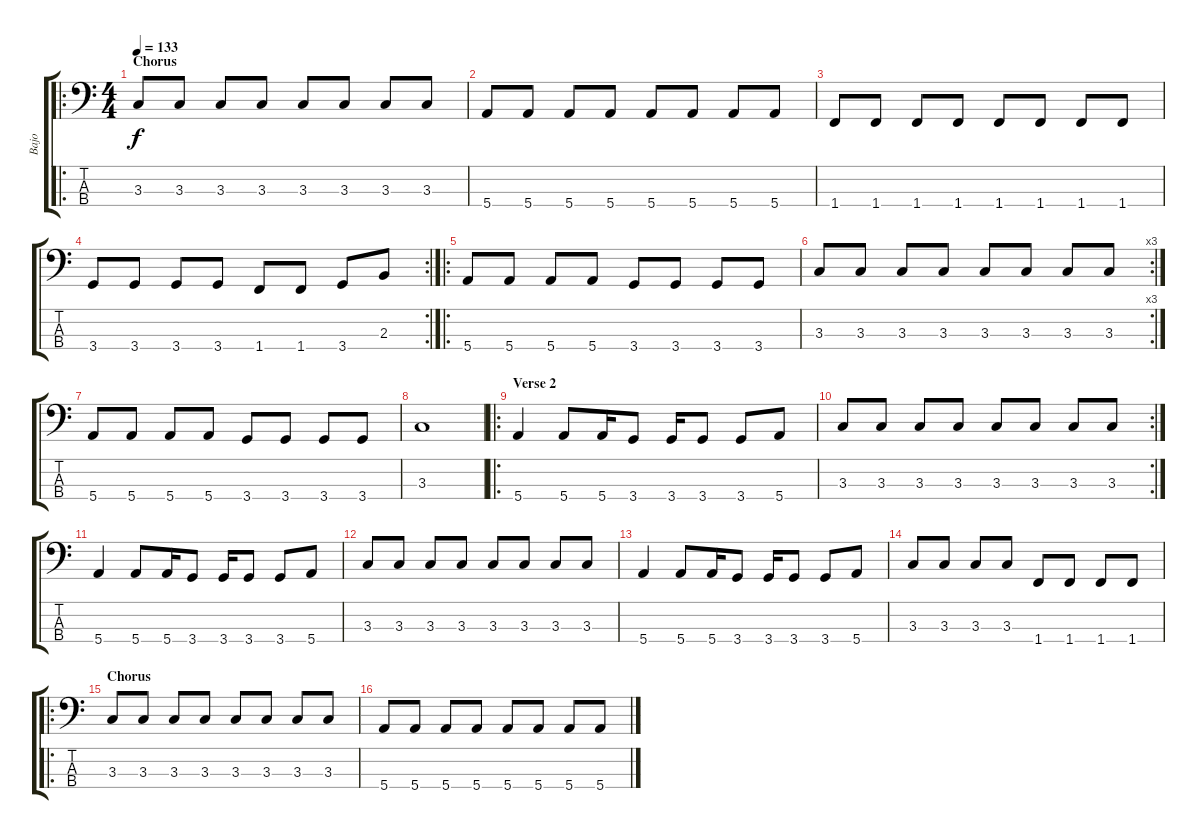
\track ("Bajo" "Bajo") {instrument electricbasspick}
\staff {score tabs}
\tuning (G2 D2 A1 E1) {hide}
\ro
\ts (4 4)
\section ("" "Chorus")
\tempo 133
\clef f4
\ks c
3.3.8{dy f} 3.3.8 3.3.8 3.3.8 3.3.8 3.3.8 3.3.8 3.3.8 |
5.4.8 5.4.8 5.4.8 5.4.8 5.4.8 5.4.8 5.4.8 5.4.8 |
1.4.8 1.4.8 1.4.8 1.4.8 1.4.8 1.4.8 1.4.8 1.4.8 |
\rc 2
3.4.8 3.4.8 3.4.8 3.4.8 1.4.8 1.4.8 3.4.8 2.3.8 |
\ro
5.4.8 5.4.8 5.4.8 5.4.8 3.4.8 3.4.8 3.4.8 3.4.8 |
\rc 3
3.3.8 3.3.8 3.3.8 3.3.8 3.3.8 3.3.8 3.3.8 3.3.8 |
5.4.8 5.4.8 5.4.8 5.4.8 3.4.8 3.4.8 3.4.8 3.4.8 |
3.3.1 |
\ro
\section ("" "Verse 2")
5.4.4 5.4.8 5.4.16 3.4.8 3.4.16 3.4.8 3.4.8 5.4.8 |
\rc 2
3.3.8 3.3.8 3.3.8 3.3.8 3.3.8 3.3.8 3.3.8 3.3.8 |
5.4.4 5.4.8 5.4.16 3.4.8 3.4.16 3.4.8 3.4.8 5.4.8 |
3.3.8 3.3.8 3.3.8 3.3.8 3.3.8 3.3.8 3.3.8 3.3.8 |
5.4.4 5.4.8 5.4.16 3.4.8 3.4.16 3.4.8 3.4.8 5.4.8 |
3.3.8 3.3.8 3.3.8 3.3.8 1.4.8 1.4.8 1.4.8 1.4.8 |
\ro
\section ("" "Chorus")
3.3.8 3.3.8 3.3.8 3.3.8 3.3.8 3.3.8 3.3.8 3.3.8 |
5.4.8 5.4.8 5.4.8 5.4.8 5.4.8 5.4.8 5.4.8 5.4.8
